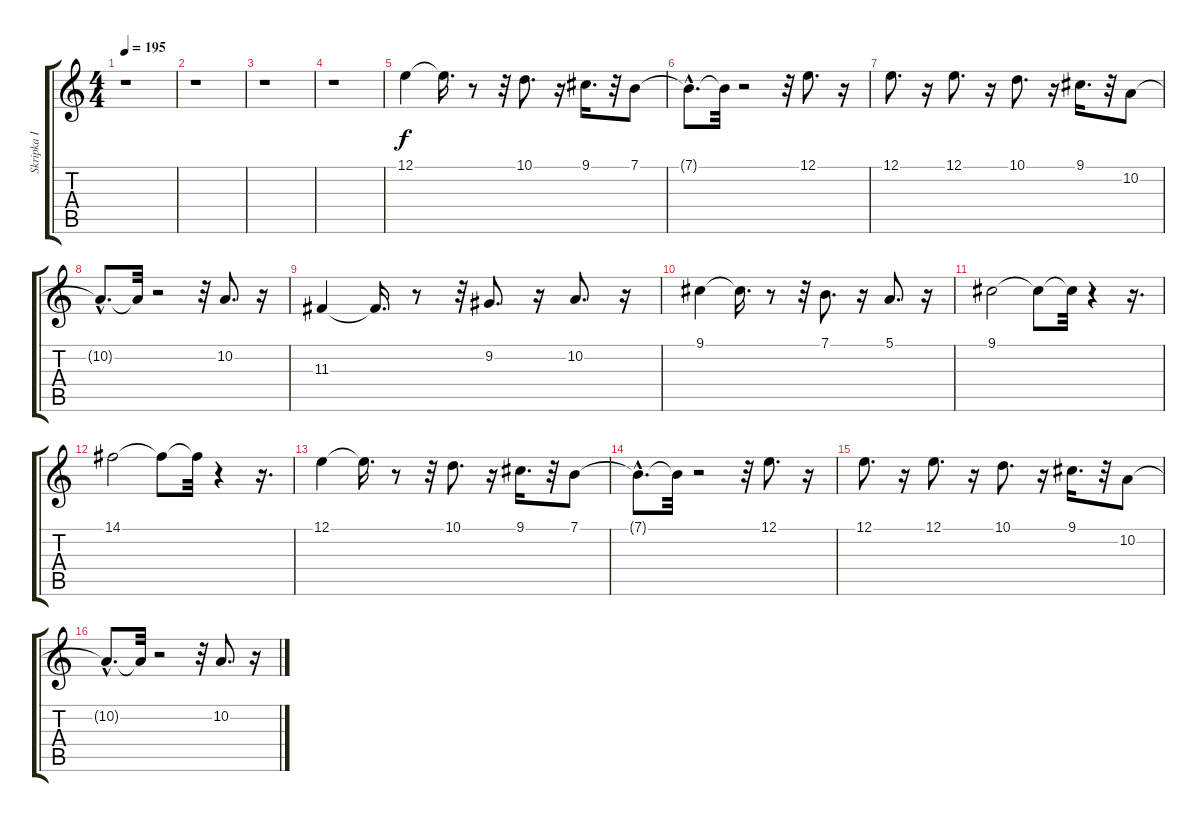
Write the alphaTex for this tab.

\track ("Skripka I" "Skripka I") {instrument stringensemble1}
\staff {score tabs}
\tuning (E4 B3 G3 D3 A2 D2) {hide}
\ts (4 4)
\tempo 195
\clef g2
\ks c
r.1{dy f} |
r.1 |
r.1 |
r.1 |
12.1.4 12.1{t}.16{d} r.8 r.32 10.1.8{d} r.16 9.1.16{d} r.32 7.1.8 |
7.1{hac t}.8{d} 7.1{t}.32 r.2 r.32 12.1.8{d} r.16 |
12.1.8{d} r.16 12.1.8{d} r.16 10.1.8{d} r.16 9.1.16{d} r.32 10.2.8 |
10.2{hac t}.8{d} 10.2{t}.32 r.2 r.32 10.2.8{d} r.16 |
11.3.4 11.3{t}.16{d} r.8 r.32 9.2.8{d} r.16 10.2.8{d} r.16 |
9.1.4 9.1{t}.16{d} r.8 r.32 7.1.8{d} r.16 5.1.8{d} r.16 |
9.1.2 9.1{t}.8 9.1{t}.32 r.4 r.16{d} |
14.1.2 14.1{t}.8 14.1{t}.32 r.4 r.16{d} |
12.1.4 12.1{t}.16{d} r.8 r.32 10.1.8{d} r.16 9.1.16{d} r.32 7.1.8 |
7.1{hac t}.8{d} 7.1{t}.32 r.2 r.32 12.1.8{d} r.16 |
12.1.8{d} r.16 12.1.8{d} r.16 10.1.8{d} r.16 9.1.16{d} r.32 10.2.8 |
10.2{hac t}.8{d} 10.2{t}.32 r.2 r.32 10.2.8{d} r.16
